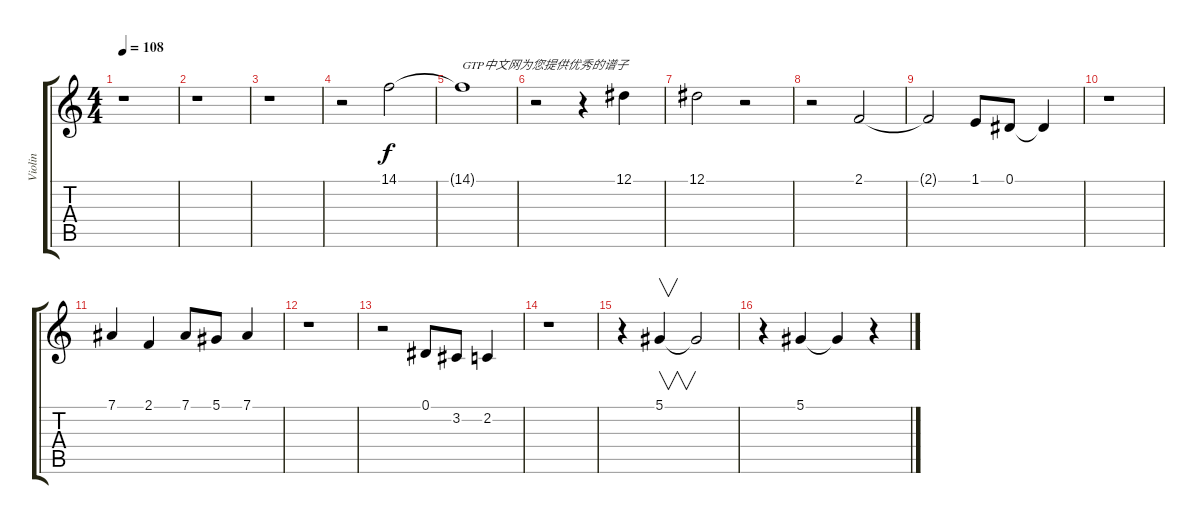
\track ("Violin" "Violin") {instrument violin}
\staff {score tabs}
\tuning (Eb4 Bb3 Gb3 Db3 Ab2 Eb2) {hide}
\ts (4 4)
\tempo 108
\clef g2
\ks c
r.1{dy f instrument violin} |
r.1 |
r.1 |
r.2 14.1.2 |
14.1{t}.1{txt "GTP中文网为您提供优秀的谱子"} |
r.2 r.4 12.1.4 |
12.1.2 r.2 |
r.2 2.1.2 |
2.1{t}.2 1.1.8 0.1.8 0.1{t}.4 |
r.1 |
7.1.4 2.1.4 7.1.8 5.1.8 7.1.4 |
r.1 |
r.2 0.1.8 3.2.8 2.2.4 |
r.1 |
r.4 5.1.4{v} 5.1{t}.2 |
r.4 5.1.4 5.1{t}.4 r.4
